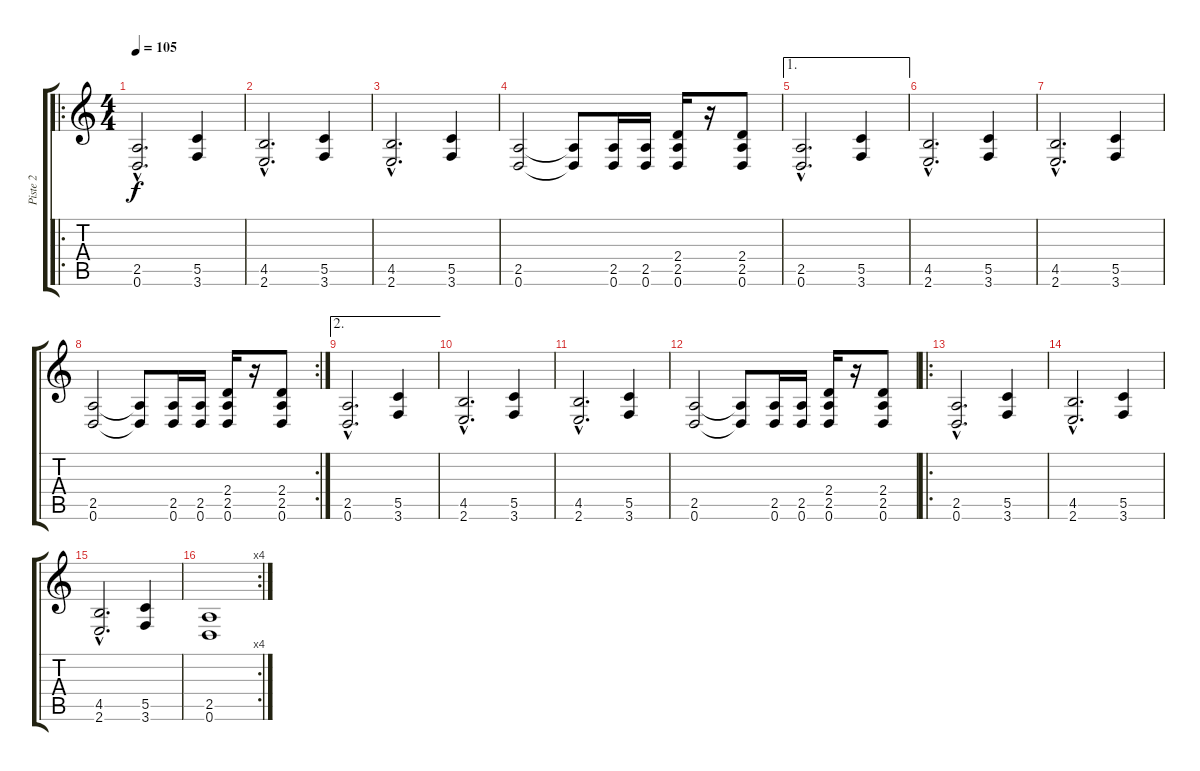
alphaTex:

\track ("Piste 2" "Piste 2") {instrument distortionguitar}
\staff {score tabs}
\tuning (D4 A3 F3 C3 G2 D2) {hide}
\ro
\ts (4 4)
\tempo 105
\clef g2
\ks c
(2.5{hac} 0.6{hac}).2{d dy f} (5.5 3.6).4 |
(4.5{hac} 2.6{hac}).2{d} (5.5 3.6).4 |
(4.5{hac} 2.6{hac}).2{d} (5.5 3.6).4 |
(2.5 0.6).2 (2.5{t} 0.6{t}).8 (2.5 0.6).16 (2.5 0.6).16 (2.4 2.5 0.6).16 r.16 (2.4 2.5 0.6).8 |
\ae 1
(2.5{hac} 0.6{hac}).2{d} (5.5 3.6).4 |
(4.5{hac} 2.6{hac}).2{d} (5.5 3.6).4 |
(4.5{hac} 2.6{hac}).2{d} (5.5 3.6).4 |
\rc 2
(2.5 0.6).2 (2.5{t} 0.6{t}).8 (2.5 0.6).16 (2.5 0.6).16 (2.4 2.5 0.6).16 r.16 (2.4 2.5 0.6).8 |
\ae 2
(2.5{hac} 0.6{hac}).2{d} (5.5 3.6).4 |
(4.5{hac} 2.6{hac}).2{d} (5.5 3.6).4 |
(4.5{hac} 2.6{hac}).2{d} (5.5 3.6).4 |
(2.5 0.6).2 (2.5{t} 0.6{t}).8 (2.5 0.6).16 (2.5 0.6).16 (2.4 2.5 0.6).16 r.16 (2.4 2.5 0.6).8 |
\ro
(2.5{hac} 0.6{hac}).2{d} (5.5 3.6).4 |
(4.5{hac} 2.6{hac}).2{d} (5.5 3.6).4 |
(4.5{hac} 2.6{hac}).2{d} (5.5 3.6).4 |
\rc 4
(2.5 0.6).1
